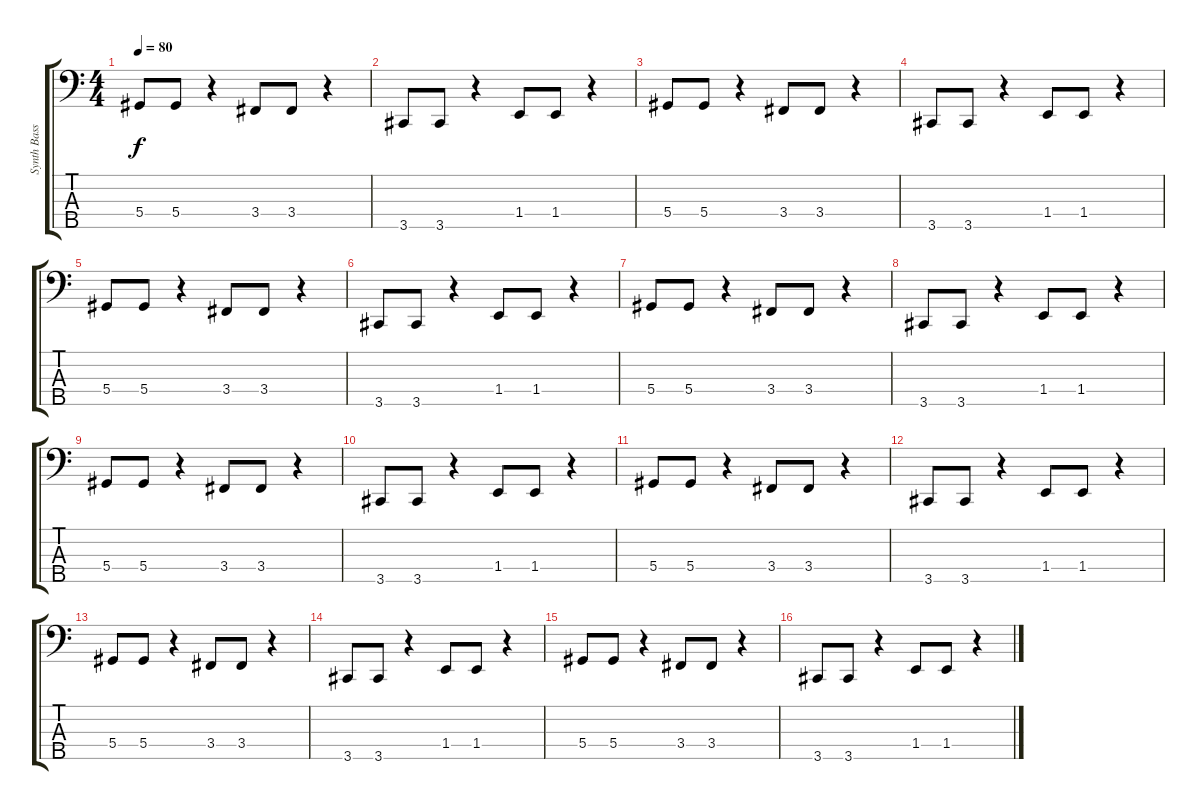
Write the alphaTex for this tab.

\track ("Synth Bass [5-string]" "Synth Bass") {instrument synthbass1}
\staff {score tabs}
\tuning (Gb2 Db2 Ab1 Eb1 Bb0) {hide}
\ts (4 4)
\tempo 80
\clef f4
\ks c
5.4.8{dy f} 5.4.8 r.4 3.4.8 3.4.8 r.4 |
3.5.8 3.5.8 r.4 1.4.8 1.4.8 r.4 |
5.4.8 5.4.8 r.4 3.4.8 3.4.8 r.4 |
3.5.8 3.5.8 r.4 1.4.8 1.4.8 r.4 |
5.4.8 5.4.8 r.4 3.4.8 3.4.8 r.4 |
3.5.8 3.5.8 r.4 1.4.8 1.4.8 r.4 |
5.4.8 5.4.8 r.4 3.4.8 3.4.8 r.4 |
3.5.8 3.5.8 r.4 1.4.8 1.4.8 r.4 |
5.4.8 5.4.8 r.4 3.4.8 3.4.8 r.4 |
3.5.8 3.5.8 r.4 1.4.8 1.4.8 r.4 |
5.4.8 5.4.8 r.4 3.4.8 3.4.8 r.4 |
3.5.8 3.5.8 r.4 1.4.8 1.4.8 r.4 |
5.4.8 5.4.8 r.4 3.4.8 3.4.8 r.4 |
3.5.8 3.5.8 r.4 1.4.8 1.4.8 r.4 |
5.4.8 5.4.8 r.4 3.4.8 3.4.8 r.4 |
3.5.8 3.5.8 r.4 1.4.8 1.4.8 r.4
